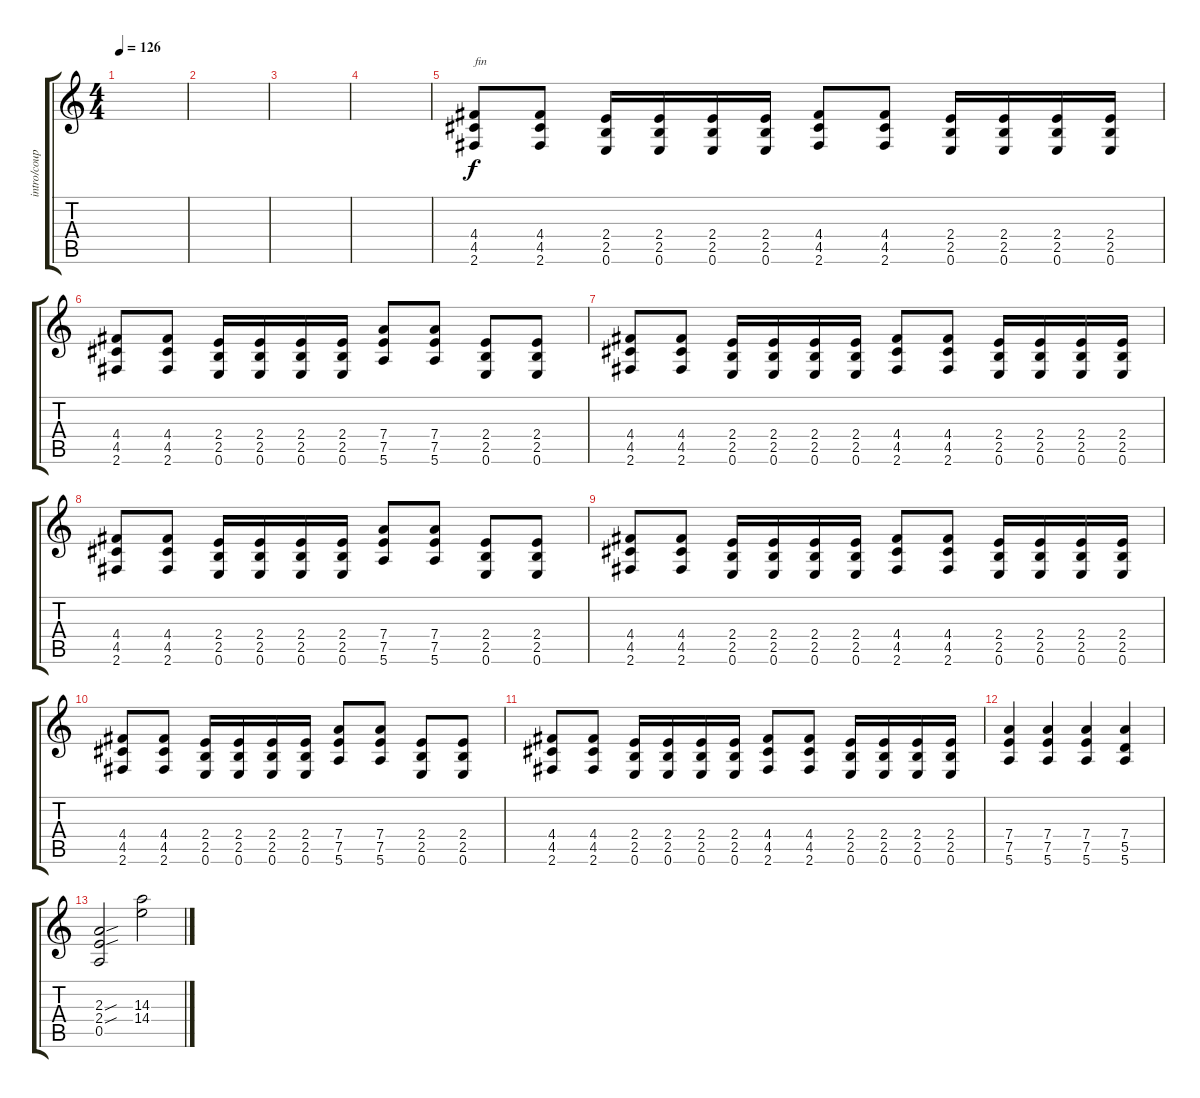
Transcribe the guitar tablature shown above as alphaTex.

\track ("intro/couplet" "intro/coup") {instrument overdrivenguitar}
\staff {score tabs}
\tuning (E4 B3 G3 D3 A2 E2) {hide}
\ts (4 4)
\tempo 126
\clef g2
\ks c
|
|
|
|
(4.4 4.5 2.6).8{txt "fin"} (4.4 4.5 2.6).8 (2.4 2.5 0.6).16 (2.4 2.5 0.6).16 (2.4 2.5 0.6).16 (2.4 2.5 0.6).16 (4.4 4.5 2.6).8 (4.4 4.5 2.6).8 (2.4 2.5 0.6).16 (2.4 2.5 0.6).16 (2.4 2.5 0.6).16 (2.4 2.5 0.6).16 |
(4.4 4.5 2.6).8 (4.4 4.5 2.6).8 (2.4 2.5 0.6).16 (2.4 2.5 0.6).16 (2.4 2.5 0.6).16 (2.4 2.5 0.6).16 (7.4 7.5 5.6).8 (7.4 7.5 5.6).8 (2.4 2.5 0.6).8 (2.4 2.5 0.6).8 |
(4.4 4.5 2.6).8 (4.4 4.5 2.6).8 (2.4 2.5 0.6).16 (2.4 2.5 0.6).16 (2.4 2.5 0.6).16 (2.4 2.5 0.6).16 (4.4 4.5 2.6).8 (4.4 4.5 2.6).8 (2.4 2.5 0.6).16 (2.4 2.5 0.6).16 (2.4 2.5 0.6).16 (2.4 2.5 0.6).16 |
(4.4 4.5 2.6).8 (4.4 4.5 2.6).8 (2.4 2.5 0.6).16 (2.4 2.5 0.6).16 (2.4 2.5 0.6).16 (2.4 2.5 0.6).16 (7.4 7.5 5.6).8 (7.4 7.5 5.6).8 (2.4 2.5 0.6).8 (2.4 2.5 0.6).8 |
(4.4 4.5 2.6).8 (4.4 4.5 2.6).8 (2.4 2.5 0.6).16 (2.4 2.5 0.6).16 (2.4 2.5 0.6).16 (2.4 2.5 0.6).16 (4.4 4.5 2.6).8 (4.4 4.5 2.6).8 (2.4 2.5 0.6).16 (2.4 2.5 0.6).16 (2.4 2.5 0.6).16 (2.4 2.5 0.6).16 |
(4.4 4.5 2.6).8 (4.4 4.5 2.6).8 (2.4 2.5 0.6).16 (2.4 2.5 0.6).16 (2.4 2.5 0.6).16 (2.4 2.5 0.6).16 (7.4 7.5 5.6).8 (7.4 7.5 5.6).8 (2.4 2.5 0.6).8 (2.4 2.5 0.6).8 |
(4.4 4.5 2.6).8 (4.4 4.5 2.6).8 (2.4 2.5 0.6).16 (2.4 2.5 0.6).16 (2.4 2.5 0.6).16 (2.4 2.5 0.6).16 (4.4 4.5 2.6).8 (4.4 4.5 2.6).8 (2.4 2.5 0.6).16 (2.4 2.5 0.6).16 (2.4 2.5 0.6).16 (2.4 2.5 0.6).16 |
(7.4 7.5 5.6).4 (7.4 7.5 5.6).4 (7.4 7.5 5.6).4 (7.4 5.5 5.6).4 |
(2.3{sou} 2.4{sou} 0.5).2 (14.3 14.4).2
